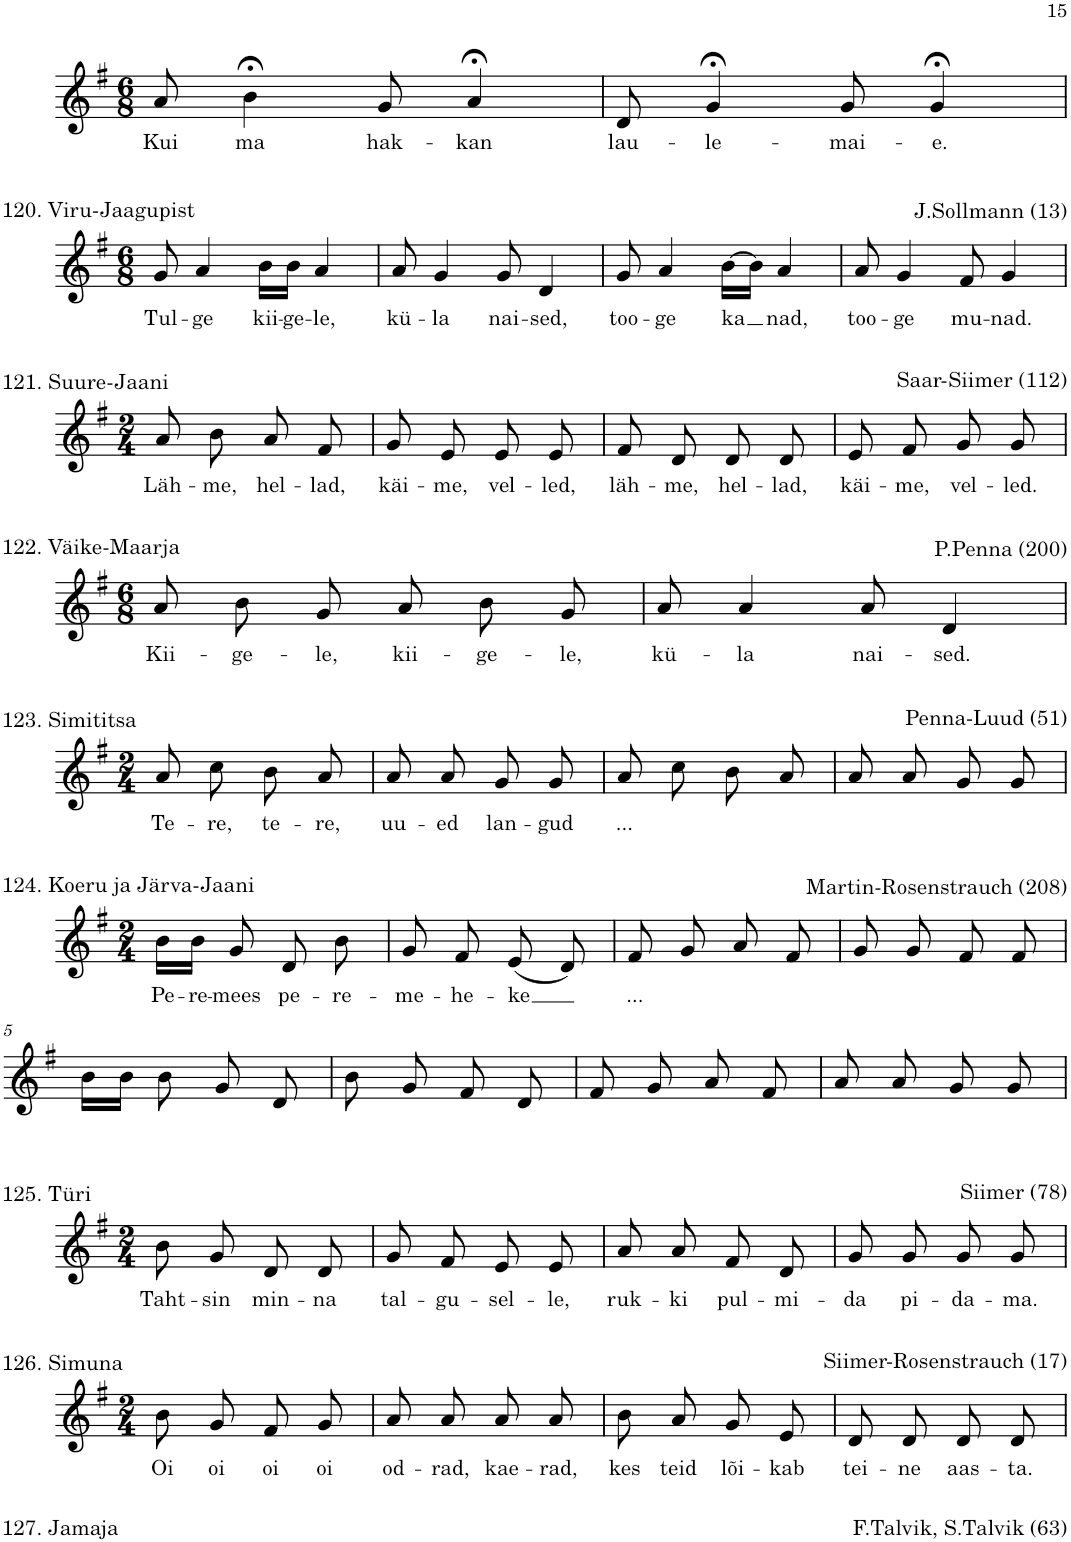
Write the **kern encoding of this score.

**kern	**text
*part1	*part1
*staff1	*staff1
*I"Piano	*
*I'Pno.	*
!!LO:PB:g=z
*clefG2	*
*k[f#]	*
*M6/8	*
=1	=1
!	!LO:LY:b
8a/	Kui
!	!LO:LY:b
4b;<\	ma
!	!LO:LY:b
8g/	hak-
!	!LO:LY:b
4a;</	-kan
=2	=2
!	!LO:LY:b
8d/	lau-
!	!LO:LY:b
4g;</	-le-
!	!LO:LY:b
8g/	-mai-
!	!LO:LY:b
4g;</	-e.
!!LO:LB:g=z
=1	=1
*k[f#]	*
*M6/8	*
!	!LO:LY:b
8g/	Tul-
!	!LO:LY:b
4a/	-ge
!	!LO:LY:b
16b\LL	kii-
!	!LO:LY:b
16b\JJ	-ge-
!	!LO:LY:b
4a/	-le,
=2	=2
!	!LO:LY:b
8a/	kü-
!	!LO:LY:b
4g/	-la
!	!LO:LY:b
8g/	nai-
!	!LO:LY:b
4d/	-sed,
=3	=3
!	!LO:LY:b
8g/	too-
!	!LO:LY:b
4a/	-ge
!	!LO:LY:b
[16b\LL	ka
16b\JJ]	.
!	!LO:LY:b
4a/	nad,
=4	=4
!	!LO:LY:b
8a/	too-
!	!LO:LY:b
4g/	-ge
!	!LO:LY:b
8f#/	mu-
!	!LO:LY:b
4g/	-nad.
!!LO:LB:g=z
=1	=1
*k[f#]	*
*M2/4	*
!	!LO:LY:b
8a/	Läh-
!	!LO:LY:b
8b\	-me,
!	!LO:LY:b
8a/	hel-
!	!LO:LY:b
8f#/	-lad,
=2	=2
!	!LO:LY:b
8g/	käi-
!	!LO:LY:b
8e/	-me,
!	!LO:LY:b
8e/	vel-
!	!LO:LY:b
8e/	-led,
=3	=3
!	!LO:LY:b
8f#/	läh-
!	!LO:LY:b
8d/	-me,
!	!LO:LY:b
8d/	hel-
!	!LO:LY:b
8d/	-lad,
=4	=4
!	!LO:LY:b
8e/	käi-
!	!LO:LY:b
8f#/	-me,
!	!LO:LY:b
8g/	vel-
!	!LO:LY:b
8g/	-led.
!!LO:LB:g=z
=1	=1
*k[f#]	*
*M6/8	*
!	!LO:LY:b
8a/	Kii-
!	!LO:LY:b
8b\	-ge-
!	!LO:LY:b
8g/	-le,
!	!LO:LY:b
8a/	kii-
!	!LO:LY:b
8b\	-ge-
!	!LO:LY:b
8g/	-le,
=2	=2
!	!LO:LY:b
8a/	kü-
!	!LO:LY:b
4a/	-la
!	!LO:LY:b
8a/	nai-
!	!LO:LY:b
4d/	-sed.
!!LO:LB:g=z
=1	=1
*k[f#]	*
*M2/4	*
!	!LO:LY:b
8a/	Te-
!	!LO:LY:b
8cc\	-re,
!	!LO:LY:b
8b\	te-
!	!LO:LY:b
8a/	-re,
=2	=2
!	!LO:LY:b
8a/	uu-
!	!LO:LY:b
8a/	-ed
!	!LO:LY:b
8g/	lan-
!	!LO:LY:b
8g/	-gud
=3	=3
!	!LO:LY:b
8a/	...
8cc\	.
8b\	.
8a/	.
=4	=4
8a/	.
8a/	.
8g/	.
8g/	.
!!LO:LB:g=z
=1	=1
*k[f#]	*
*M2/4	*
!	!LO:LY:b
16b\LL	Pe-
!	!LO:LY:b
16b\JJ	-re-
!	!LO:LY:b
8g/	-mees
!	!LO:LY:b
8d/	pe-
!	!LO:LY:b
8b\	-re-
=2	=2
!	!LO:LY:b
8g/	-me-
!	!LO:LY:b
8f#/	-he-
!	!LO:LY:b
(8e/	-ke
8d/)	.
=3	=3
!	!LO:LY:b
8f#/	...
8g/	.
8a/	.
8f#/	.
=4	=4
8g/	.
8g/	.
8f#/	.
8f#/	.
!!LO:LB:g=z
=5	=5
16b\LL	.
16b\JJ	.
8b\	.
8g/	.
8d/	.
=6	=6
8b\	.
8g/	.
8f#/	.
8d/	.
=7	=7
8f#/	.
8g/	.
8a/	.
8f#/	.
=8	=8
8a/	.
8a/	.
8g/	.
8g/	.
!!LO:LB:g=z
=1	=1
*k[f#]	*
*M2/4	*
!	!LO:LY:b
8b\	Taht-
!	!LO:LY:b
8g/	-sin
!	!LO:LY:b
8d/	min-
!	!LO:LY:b
8d/	-na
=2	=2
!	!LO:LY:b
8g/	tal-
!	!LO:LY:b
8f#/	-gu-
!	!LO:LY:b
8e/	-sel-
!	!LO:LY:b
8e/	-le,
=3	=3
!	!LO:LY:b
8a/	ruk-
!	!LO:LY:b
8a/	-ki
!	!LO:LY:b
8f#/	pul-
!	!LO:LY:b
8d/	-mi-
=4	=4
!	!LO:LY:b
8g/	-da
!	!LO:LY:b
8g/	pi-
!	!LO:LY:b
8g/	-da-
!	!LO:LY:b
8g/	-ma.
!!LO:LB:g=z
=1	=1
*k[f#]	*
*M2/4	*
!	!LO:LY:b
8b\	Oi
!	!LO:LY:b
8g/	oi
!	!LO:LY:b
8f#/	oi
!	!LO:LY:b
8g/	oi
=2	=2
!	!LO:LY:b
8a/	od-
!	!LO:LY:b
8a/	-rad,
!	!LO:LY:b
8a/	kae-
!	!LO:LY:b
8a/	-rad,
=3	=3
!	!LO:LY:b
8b\	kes
!	!LO:LY:b
8a/	teid
!	!LO:LY:b
8g/	lõi-
!	!LO:LY:b
8e/	-kab
=4	=4
!	!LO:LY:b
8d/	tei-
!	!LO:LY:b
8d/	-ne
!	!LO:LY:b
8d/	aas-
!	!LO:LY:b
8d/	-ta.
=	=
*-	*-
